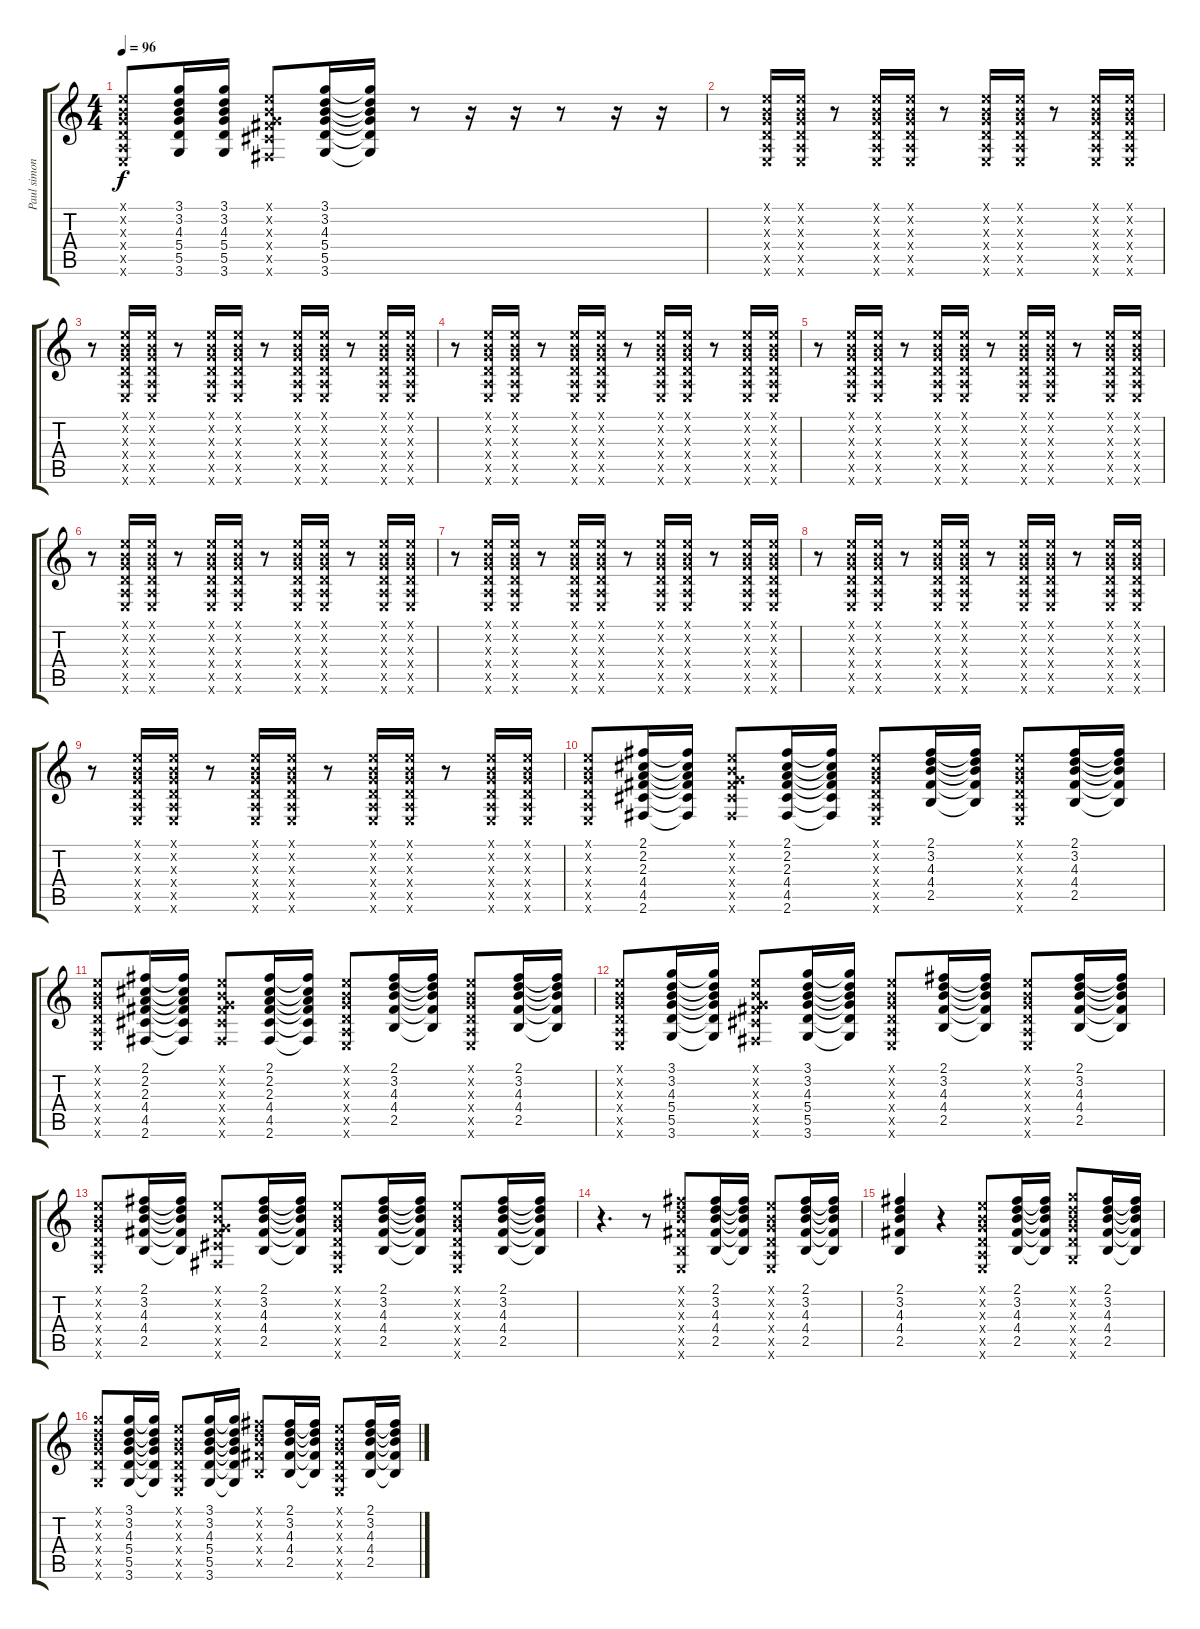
\track ("Paul simonon (rythmic guitar)" "Paul simon") {instrument distortionguitar}
\staff {score tabs}
\tuning (E4 B3 G3 D3 A2 E2) {hide}
\ts (4 4)
\tempo 96
\clef g2
\ks c
(0.1{x} 0.2{x} 0.3{x} 0.4{x} 0.5{x} 0.6{x}).8{dy f} (3.1 3.2 4.3 5.4 5.5 3.6).16 (3.1 3.2 4.3 5.4 5.5 3.6).16 (0.1{x} 0.2{x} 0.3{x} 4.4{x} 4.5{x} 2.6{x}).8 (3.1 3.2 4.3 5.4 5.5 3.6).16 (3.1{t} 3.2{t} 4.3{t} 5.4{t} 5.5{t} 3.6{t}).16 r.8 r.16 r.16 r.8 r.16 r.16 |
r.8{volume 15 instrument distortionguitar} (0.1{x} 0.2{x} 0.3{x} 0.4{x} 0.5{x} 0.6{x}).16 (0.1{x} 0.2{x} 0.3{x} 0.4{x} 0.5{x} 0.6{x}).16 r.8 (0.1{x} 0.2{x} 0.3{x} 0.4{x} 0.5{x} 0.6{x}).16 (0.1{x} 0.2{x} 0.3{x} 0.4{x} 0.5{x} 0.6{x}).16 r.8 (0.1{x} 0.2{x} 0.3{x} 0.4{x} 0.5{x} 0.6{x}).16 (0.1{x} 0.2{x} 0.3{x} 0.4{x} 0.5{x} 0.6{x}).16 r.8 (0.1{x} 0.2{x} 0.3{x} 0.4{x} 0.5{x} 0.6{x}).16 (0.1{x} 0.2{x} 0.3{x} 0.4{x} 0.5{x} 0.6{x}).16 |
r.8 (0.1{x} 0.2{x} 0.3{x} 0.4{x} 0.5{x} 0.6{x}).16 (0.1{x} 0.2{x} 0.3{x} 0.4{x} 0.5{x} 0.6{x}).16 r.8 (0.1{x} 0.2{x} 0.3{x} 0.4{x} 0.5{x} 0.6{x}).16 (0.1{x} 0.2{x} 0.3{x} 0.4{x} 0.5{x} 0.6{x}).16 r.8 (0.1{x} 0.2{x} 0.3{x} 0.4{x} 0.5{x} 0.6{x}).16 (0.1{x} 0.2{x} 0.3{x} 0.4{x} 0.5{x} 0.6{x}).16 r.8 (0.1{x} 0.2{x} 0.3{x} 0.4{x} 0.5{x} 0.6{x}).16 (0.1{x} 0.2{x} 0.3{x} 0.4{x} 0.5{x} 0.6{x}).16 |
r.8 (0.1{x} 0.2{x} 0.3{x} 0.4{x} 0.5{x} 0.6{x}).16 (0.1{x} 0.2{x} 0.3{x} 0.4{x} 0.5{x} 0.6{x}).16 r.8 (0.1{x} 0.2{x} 0.3{x} 0.4{x} 0.5{x} 0.6{x}).16 (0.1{x} 0.2{x} 0.3{x} 0.4{x} 0.5{x} 0.6{x}).16 r.8 (0.1{x} 0.2{x} 0.3{x} 0.4{x} 0.5{x} 0.6{x}).16 (0.1{x} 0.2{x} 0.3{x} 0.4{x} 0.5{x} 0.6{x}).16 r.8 (0.1{x} 0.2{x} 0.3{x} 0.4{x} 0.5{x} 0.6{x}).16 (0.1{x} 0.2{x} 0.3{x} 0.4{x} 0.5{x} 0.6{x}).16 |
r.8 (0.1{x} 0.2{x} 0.3{x} 0.4{x} 0.5{x} 0.6{x}).16 (0.1{x} 0.2{x} 0.3{x} 0.4{x} 0.5{x} 0.6{x}).16 r.8 (0.1{x} 0.2{x} 0.3{x} 0.4{x} 0.5{x} 0.6{x}).16 (0.1{x} 0.2{x} 0.3{x} 0.4{x} 0.5{x} 0.6{x}).16 r.8 (0.1{x} 0.2{x} 0.3{x} 0.4{x} 0.5{x} 0.6{x}).16 (0.1{x} 0.2{x} 0.3{x} 0.4{x} 0.5{x} 0.6{x}).16 r.8 (0.1{x} 0.2{x} 0.3{x} 0.4{x} 0.5{x} 0.6{x}).16 (0.1{x} 0.2{x} 0.3{x} 0.4{x} 0.5{x} 0.6{x}).16 |
r.8 (0.1{x} 0.2{x} 0.3{x} 0.4{x} 0.5{x} 0.6{x}).16 (0.1{x} 0.2{x} 0.3{x} 0.4{x} 0.5{x} 0.6{x}).16 r.8 (0.1{x} 0.2{x} 0.3{x} 0.4{x} 0.5{x} 0.6{x}).16 (0.1{x} 0.2{x} 0.3{x} 0.4{x} 0.5{x} 0.6{x}).16 r.8 (0.1{x} 0.2{x} 0.3{x} 0.4{x} 0.5{x} 0.6{x}).16 (0.1{x} 0.2{x} 0.3{x} 0.4{x} 0.5{x} 0.6{x}).16 r.8 (0.1{x} 0.2{x} 0.3{x} 0.4{x} 0.5{x} 0.6{x}).16 (0.1{x} 0.2{x} 0.3{x} 0.4{x} 0.5{x} 0.6{x}).16 |
r.8 (0.1{x} 0.2{x} 0.3{x} 0.4{x} 0.5{x} 0.6{x}).16 (0.1{x} 0.2{x} 0.3{x} 0.4{x} 0.5{x} 0.6{x}).16 r.8 (0.1{x} 0.2{x} 0.3{x} 0.4{x} 0.5{x} 0.6{x}).16 (0.1{x} 0.2{x} 0.3{x} 0.4{x} 0.5{x} 0.6{x}).16 r.8 (0.1{x} 0.2{x} 0.3{x} 0.4{x} 0.5{x} 0.6{x}).16 (0.1{x} 0.2{x} 0.3{x} 0.4{x} 0.5{x} 0.6{x}).16 r.8 (0.1{x} 0.2{x} 0.3{x} 0.4{x} 0.5{x} 0.6{x}).16 (0.1{x} 0.2{x} 0.3{x} 0.4{x} 0.5{x} 0.6{x}).16 |
r.8 (0.1{x} 0.2{x} 0.3{x} 0.4{x} 0.5{x} 0.6{x}).16 (0.1{x} 0.2{x} 0.3{x} 0.4{x} 0.5{x} 0.6{x}).16 r.8 (0.1{x} 0.2{x} 0.3{x} 0.4{x} 0.5{x} 0.6{x}).16 (0.1{x} 0.2{x} 0.3{x} 0.4{x} 0.5{x} 0.6{x}).16 r.8 (0.1{x} 0.2{x} 0.3{x} 0.4{x} 0.5{x} 0.6{x}).16 (0.1{x} 0.2{x} 0.3{x} 0.4{x} 0.5{x} 0.6{x}).16 r.8 (0.1{x} 0.2{x} 0.3{x} 0.4{x} 0.5{x} 0.6{x}).16 (0.1{x} 0.2{x} 0.3{x} 0.4{x} 0.5{x} 0.6{x}).16 |
r.8 (0.1{x} 0.2{x} 0.3{x} 0.4{x} 0.5{x} 0.6{x}).16 (0.1{x} 0.2{x} 0.3{x} 0.4{x} 0.5{x} 0.6{x}).16 r.8 (0.1{x} 0.2{x} 0.3{x} 0.4{x} 0.5{x} 0.6{x}).16 (0.1{x} 0.2{x} 0.3{x} 0.4{x} 0.5{x} 0.6{x}).16 r.8 (0.1{x} 0.2{x} 0.3{x} 0.4{x} 0.5{x} 0.6{x}).16 (0.1{x} 0.2{x} 0.3{x} 0.4{x} 0.5{x} 0.6{x}).16 r.8 (0.1{x} 0.2{x} 0.3{x} 0.4{x} 0.5{x} 0.6{x}).16 (0.1{x} 0.2{x} 0.3{x} 0.4{x} 0.5{x} 0.6{x}).16 |
(0.1{x} 0.2{x} 0.3{x} 0.4{x} 0.5{x} 0.6{x}).8{volume 10 instrument electricguitarmuted} (2.1 2.2 2.3 4.4 4.5 2.6).16 (2.1{t} 2.2{t} 2.3{t} 4.4{t} 4.5{t} 2.6{t}).16 (0.1{x} 0.2{x} 0.3{x} 4.4{x} 4.5{x} 2.6{x}).8 (2.1 2.2 2.3 4.4 4.5 2.6).16 (2.1{t} 2.2{t} 2.3{t} 4.4{t} 4.5{t} 2.6{t}).16 (0.1{x} 0.2{x} 0.3{x} 0.4{x} 0.5{x} 0.6{x}).8 (2.1 3.2 4.3 4.4 2.5).16 (2.1{t} 3.2{t} 4.3{t} 4.4{t} 2.5{t}).16 (0.1{x} 0.2{x} 0.3{x} 0.4{x} 0.5{x} 0.6{x}).8 (2.1 3.2 4.3 4.4 2.5).16 (2.1{t} 3.2{t} 4.3{t} 4.4{t} 2.5{t}).16 |
(0.1{x} 0.2{x} 0.3{x} 0.4{x} 0.5{x} 0.6{x}).8 (2.1 2.2 2.3 4.4 4.5 2.6).16 (2.1{t} 2.2{t} 2.3{t} 4.4{t} 4.5{t} 2.6{t}).16 (0.1{x} 0.2{x} 0.3{x} 4.4{x} 4.5{x} 2.6{x}).8 (2.1 2.2 2.3 4.4 4.5 2.6).16 (2.1{t} 2.2{t} 2.3{t} 4.4{t} 4.5{t} 2.6{t}).16 (0.1{x} 0.2{x} 0.3{x} 0.4{x} 0.5{x} 0.6{x}).8 (2.1 3.2 4.3 4.4 2.5).16 (2.1{t} 3.2{t} 4.3{t} 4.4{t} 2.5{t}).16 (0.1{x} 0.2{x} 0.3{x} 0.4{x} 0.5{x} 0.6{x}).8 (2.1 3.2 4.3 4.4 2.5).16 (2.1{t} 3.2{t} 4.3{t} 4.4{t} 2.5{t}).16 |
(0.1{x} 0.2{x} 0.3{x} 0.4{x} 0.5{x} 0.6{x}).8 (3.1 3.2 4.3 5.4 5.5 3.6).16 (3.1{t} 3.2{t} 4.3{t} 5.4{t} 5.5{t} 3.6{t}).16 (0.1{x} 0.2{x} 0.3{x} 4.4{x} 4.5{x} 2.6{x}).8 (3.1 3.2 4.3 5.4 5.5 3.6).16 (3.1{t} 3.2{t} 4.3{t} 5.4{t} 5.5{t} 3.6{t}).16 (0.1{x} 0.2{x} 0.3{x} 0.4{x} 0.5{x} 0.6{x}).8 (2.1 3.2 4.3 4.4 2.5).16 (2.1{t} 3.2{t} 4.3{t} 4.4{t} 2.5{t}).16 (0.1{x} 0.2{x} 0.3{x} 0.4{x} 0.5{x} 0.6{x}).8 (2.1 3.2 4.3 4.4 2.5).16 (2.1{t} 3.2{t} 4.3{t} 4.4{t} 2.5{t}).16 |
(0.1{x} 0.2{x} 0.3{x} 0.4{x} 0.5{x} 0.6{x}).8 (2.1 3.2 4.3 4.4 2.5).16 (2.1{t} 3.2{t} 4.3{t} 4.4{t} 2.5{t}).16 (0.1{x} 0.2{x} 0.3{x} 4.4{x} 4.5{x} 2.6{x}).8 (2.1 3.2 4.3 4.4 2.5).16 (2.1{t} 3.2{t} 4.3{t} 4.4{t} 2.5{t}).16 (0.1{x} 0.2{x} 0.3{x} 0.4{x} 0.5{x} 0.6{x}).8 (2.1 3.2 4.3 4.4 2.5).16 (2.1{t} 3.2{t} 4.3{t} 4.4{t} 2.5{t}).16 (0.1{x} 0.2{x} 0.3{x} 0.4{x} 0.5{x} 0.6{x}).8 (2.1 3.2 4.3 4.4 2.5).16 (2.1{t} 3.2{t} 4.3{t} 4.4{t} 2.5{t}).16 |
r.4{d} r.8 (2.1{x} 3.2{x} 4.3{x} 4.4{x} 2.5{x} 0.6{x}).8 (2.1 3.2 4.3 4.4 2.5).16 (2.1{t} 3.2{t} 4.3{t} 4.4{t} 2.5{t}).16 (0.1{x} 0.2{x} 0.3{x} 0.4{x} 0.5{x} 0.6{x}).8 (2.1 3.2 4.3 4.4 2.5).16 (2.1{t} 3.2{t} 4.3{t} 4.4{t} 2.5{t}).16 |
(2.1 3.2 4.3 4.4 2.5).4 r.4 (0.1{x} 0.2{x} 0.3{x} 0.4{x} 0.5{x} 0.6{x}).8 (2.1 3.2 4.3 4.4 2.5).16 (2.1{t} 3.2{t} 4.3{t} 4.4{t} 2.5{t}).16 (3.1{x} 3.2{x} 4.3{x} 5.4{x} 5.5{x} 3.6{x}).8 (2.1 3.2 4.3 4.4 2.5).16 (2.1{t} 3.2{t} 4.3{t} 4.4{t} 2.5{t}).16 |
(3.1{x} 3.2{x} 4.3{x} 5.4{x} 5.5{x} 3.6{x}).8 (3.1 3.2 4.3 5.4 5.5 3.6).16 (3.1{t} 3.2{t} 4.3{t} 5.4{t} 5.5{t} 3.6{t}).16 (0.1{x} 0.2{x} 0.3{x} 0.4{x} 0.5{x} 0.6{x}).8 (3.1 3.2 4.3 5.4 5.5 3.6).16 (3.1{t} 3.2{t} 4.3{t} 5.4{t} 5.5{t} 3.6{t}).16 (2.1{x} 3.2{x} 4.3{x} 4.4{x} 2.5{x}).8 (2.1 3.2 4.3 4.4 2.5).16 (2.1{t} 3.2{t} 4.3{t} 4.4{t} 2.5{t}).16 (0.1{x} 0.2{x} 0.3{x} 0.4{x} 0.5{x} 0.6{x}).8 (2.1 3.2 4.3 4.4 2.5).16 (2.1{t} 3.2{t} 4.3{t} 4.4{t} 2.5{t}).16
